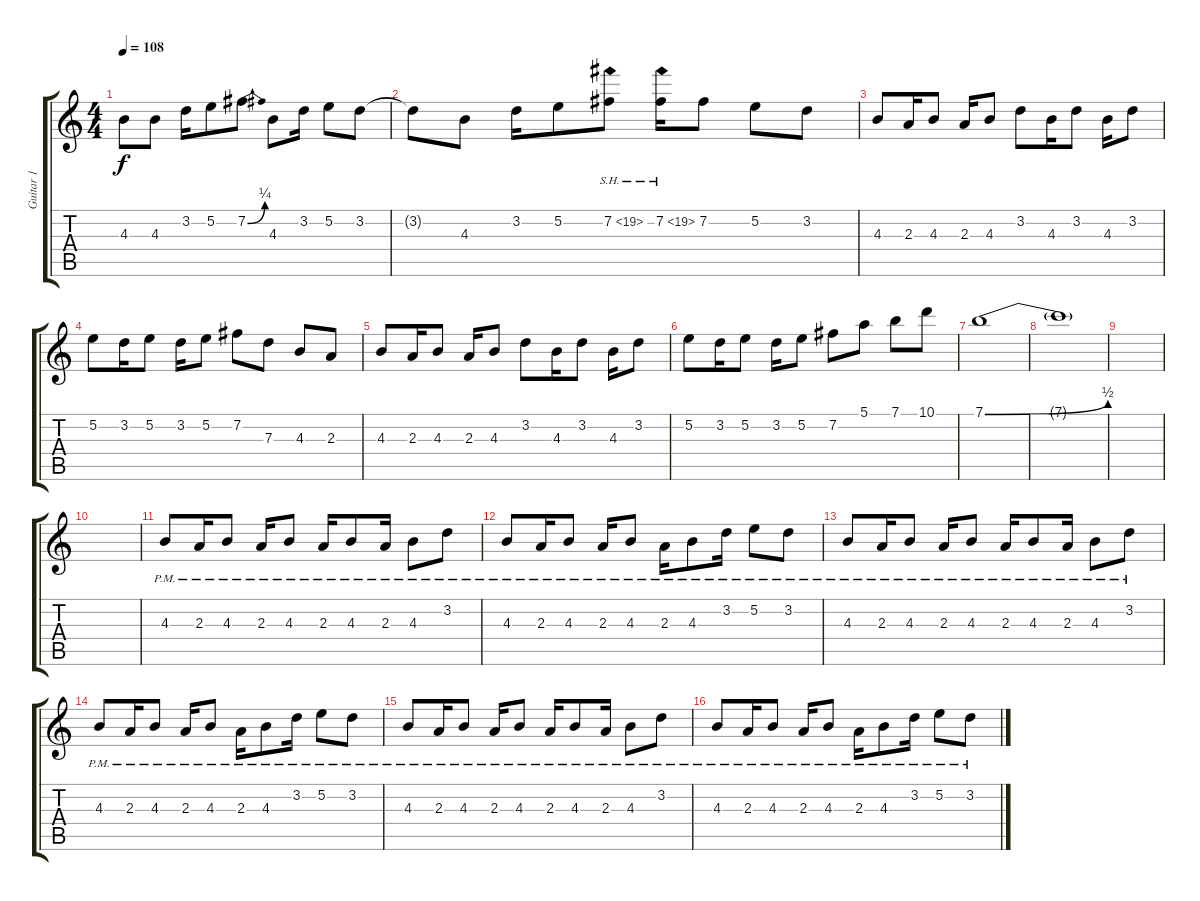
\track ("Guitar 1" "Guitar 1") {instrument overdrivenguitar}
\staff {score tabs}
\tuning (E4 B3 G3 D3 A2 E2) {hide}
\ts (4 4)
\tempo 108
\clef g2
\ks c
4.3.8{dy f volume 14} 4.3.8 3.2.16 5.2.8 7.2{be (bend 0 0 60 1)}.8 4.3.8 3.2.16 5.2.8 3.2.8 |
3.2{t}.8 4.3.8 3.2.16 5.2.8 7.2{sh 12}.8 7.2{sh 12}.16 7.2.8 5.2.8 3.2.8 |
4.3.8 2.3.16 4.3.8 2.3.16 4.3.8 3.2.8 4.3.16 3.2.8 4.3.16 3.2.8 |
5.2.8 3.2.16 5.2.8 3.2.16 5.2.8 7.2.8 7.3.8 4.3.8 2.3.8 |
4.3.8 2.3.16 4.3.8 2.3.16 4.3.8 3.2.8 4.3.16 3.2.8 4.3.16 3.2.8 |
5.2.8 3.2.16 5.2.8 3.2.16 5.2.8 7.2.8 5.1.8 7.1.8 10.1.8 |
7.1{be (bend 0 0 60 2)}.1{volume 0} |
7.1{t}.1 |
|
|
4.3{pm}.8{volume 4} 2.3{pm}.16 4.3{pm}.8 2.3{pm}.16 4.3{pm}.8 2.3{pm}.16 4.3{pm}.8 2.3{pm}.16 4.3{pm}.8 3.2{pm}.8 |
4.3{pm}.8 2.3{pm}.16 4.3{pm}.8 2.3{pm}.16 4.3{pm}.8 2.3{pm}.16 4.3{pm}.8 3.2{pm}.16 5.2{pm}.8 3.2{pm}.8 |
4.3{pm}.8 2.3{pm}.16 4.3{pm}.8 2.3{pm}.16 4.3{pm}.8 2.3{pm}.16 4.3{pm}.8 2.3{pm}.16 4.3{pm}.8 3.2{pm}.8 |
4.3{pm}.8 2.3{pm}.16 4.3{pm}.8 2.3{pm}.16 4.3{pm}.8 2.3{pm}.16 4.3{pm}.8 3.2{pm}.16 5.2{pm}.8 3.2{pm}.8 |
4.3{pm}.8 2.3{pm}.16 4.3{pm}.8 2.3{pm}.16 4.3{pm}.8 2.3{pm}.16 4.3{pm}.8 2.3{pm}.16 4.3{pm}.8 3.2{pm}.8 |
4.3{pm}.8 2.3{pm}.16 4.3{pm}.8 2.3{pm}.16 4.3{pm}.8 2.3{pm}.16 4.3{pm}.8 3.2{pm}.16 5.2{pm}.8 3.2{pm}.8
